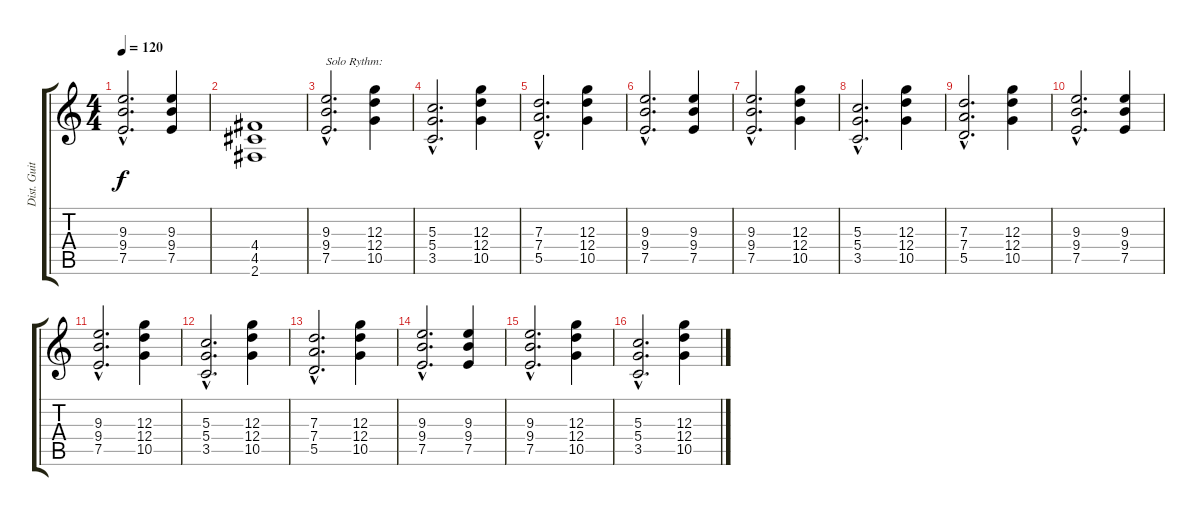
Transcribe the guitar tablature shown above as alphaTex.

\track ("Dist. Guitar 2" "Dist. Guit") {instrument distortionguitar}
\staff {score tabs}
\tuning (E4 B3 G3 D3 A2 E2) {hide}
\ts (4 4)
\tempo 120
\clef g2
\ks c
(9.3{hac} 9.4{hac} 7.5{hac}).2{d dy f} (9.3 9.4 7.5).4 |
(4.4 4.5 2.6).1 |
(9.3{hac} 9.4{hac} 7.5{hac}).2{d txt "Solo Rythm:"} (12.3 12.4 10.5).4 |
(5.3{hac} 5.4{hac} 3.5{hac}).2{d} (12.3 12.4 10.5).4 |
(7.3{hac} 7.4{hac} 5.5{hac}).2{d} (12.3 12.4 10.5).4 |
(9.3{hac} 9.4{hac} 7.5{hac}).2{d} (9.3 9.4 7.5).4 |
(9.3{hac} 9.4{hac} 7.5{hac}).2{d} (12.3 12.4 10.5).4 |
(5.3{hac} 5.4{hac} 3.5{hac}).2{d} (12.3 12.4 10.5).4 |
(7.3{hac} 7.4{hac} 5.5{hac}).2{d} (12.3 12.4 10.5).4 |
(9.3{hac} 9.4{hac} 7.5{hac}).2{d} (9.3 9.4 7.5).4 |
(9.3{hac} 9.4{hac} 7.5{hac}).2{d} (12.3 12.4 10.5).4 |
(5.3{hac} 5.4{hac} 3.5{hac}).2{d} (12.3 12.4 10.5).4 |
(7.3{hac} 7.4{hac} 5.5{hac}).2{d} (12.3 12.4 10.5).4 |
(9.3{hac} 9.4{hac} 7.5{hac}).2{d} (9.3 9.4 7.5).4 |
(9.3{hac} 9.4{hac} 7.5{hac}).2{d} (12.3 12.4 10.5).4 |
(5.3{hac} 5.4{hac} 3.5{hac}).2{d} (12.3 12.4 10.5).4
